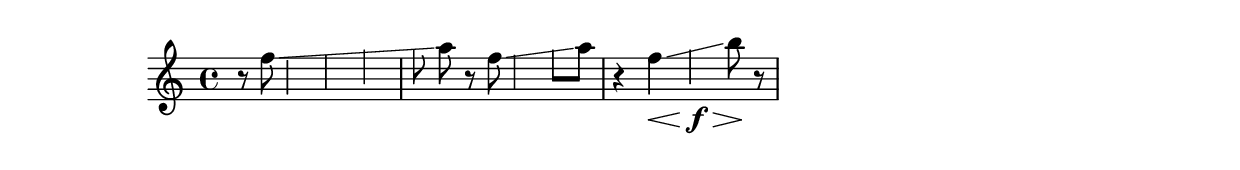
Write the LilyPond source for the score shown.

% DO NOT EDIT this file manually; it is automatically
% generated from Documentation/snippets/new
% Make any changes in Documentation/snippets/new/
% and then run scripts/auxiliar/makelsr.py
%
% This file is in the public domain.
%% Note: this file works from version 2.16.0
\version "2.16.0"

\header {
  lsrtags = "expressive-marks, staff-notation, tweaks-and-overrides"

  texidoc = "
Skipped beats in very long glissandi are sometimes indicated by
timing marks, often consisting of stems without noteheads.  Such
stems can also be used to carry intermediate expression markings.

If the stems do not align well with the glissando, they may need to
be repositioned slightly.
"

  doctitle = "Adding timing marks to long glissandi"
} % begin verbatim


glissandoSkipOn = {
  \override NoteColumn #'glissando-skip = ##t
  \override NoteHead #'transparent = ##t
  \override NoteHead #'no-ledgers = ##t
}

glissandoSkipOff = {
  \revert NoteColumn #'glissando-skip
  \revert NoteHead #'transparent
  \revert NoteHead #'no-ledgers
}

\relative c'' {
  r8 f8\glissando
  \glissandoSkipOn
  f4 g a a8\noBeam
  \glissandoSkipOff
  a8

  r8 f8\glissando
  \glissandoSkipOn
  g4 a8
  \glissandoSkipOff
  a8 |

  r4 f\glissando \<
  \glissandoSkipOn
  a4\f \>
  \glissandoSkipOff
  b8\! r |
}
